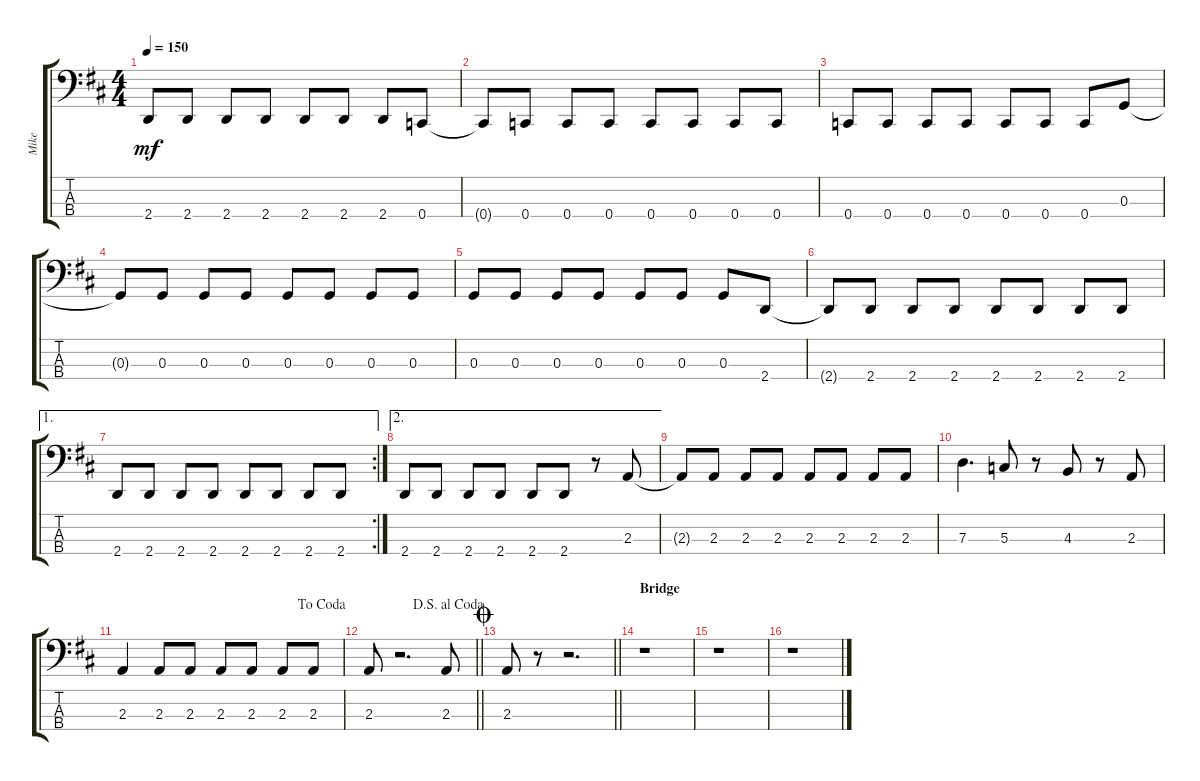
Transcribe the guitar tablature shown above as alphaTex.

\track ("Mike" "Mike") {instrument electricbasspick}
\staff {score tabs}
\tuning (F2 C2 G1 C1) {hide}
\ts (4 4)
\tempo 150
\clef f4
\ks d
2.4.8{dy mf} 2.4.8 2.4.8 2.4.8 2.4.8 2.4.8 2.4.8 0.4.8 |
0.4{t}.8 0.4.8 0.4.8 0.4.8 0.4.8 0.4.8 0.4.8 0.4.8 |
0.4.8 0.4.8 0.4.8 0.4.8 0.4.8 0.4.8 0.4.8 0.3.8 |
0.3{t}.8 0.3.8 0.3.8 0.3.8 0.3.8 0.3.8 0.3.8 0.3.8 |
0.3.8 0.3.8 0.3.8 0.3.8 0.3.8 0.3.8 0.3.8 2.4.8 |
2.4{t}.8 2.4.8 2.4.8 2.4.8 2.4.8 2.4.8 2.4.8 2.4.8 |
\ae 1
\rc 2
2.4.8 2.4.8 2.4.8 2.4.8 2.4.8 2.4.8 2.4.8 2.4.8 |
\ae 2
2.4.8 2.4.8 2.4.8 2.4.8 2.4.8 2.4.8 r.8 2.3.8 |
2.3{t}.8 2.3.8 2.3.8 2.3.8 2.3.8 2.3.8 2.3.8 2.3.8 |
7.3.4{d} 5.3.8 r.8 4.3.8 r.8 2.3.8 |
\jump dacoda
2.3.4 2.3.8 2.3.8 2.3.8 2.3.8 2.3.8 2.3.8 |
\jump dalsegnoalcoda
\barLineRight lightlight
2.3.8 r.2{d} 2.3.8 |
\jump coda
\barLineRight lightlight
2.3.8 r.8 r.2{d} |
\section ("" "Bridge")
r.1 |
r.1 |
r.1
